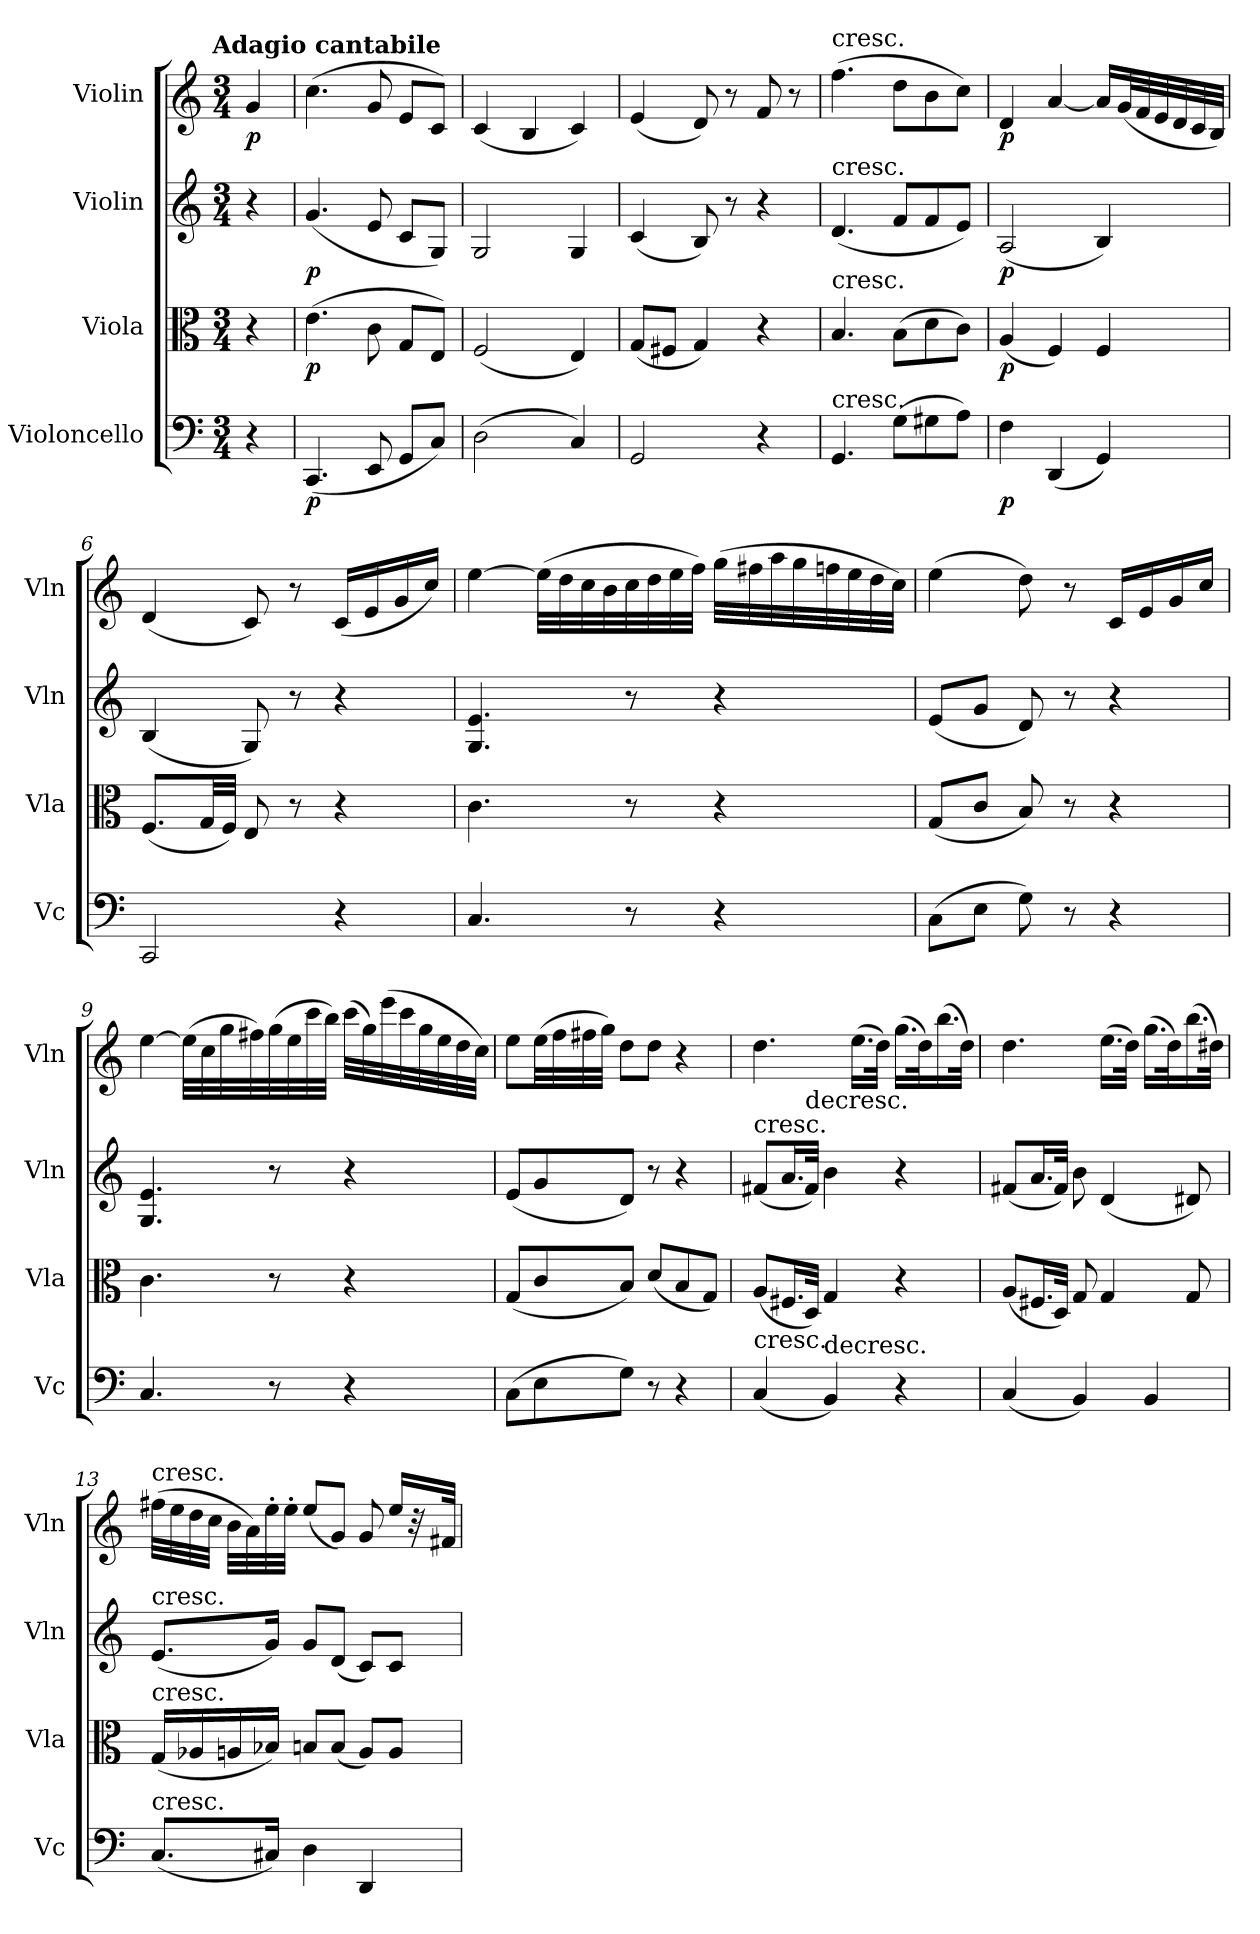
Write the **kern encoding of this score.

**kern	**dynam	**kern	**dynam	**kern	**dynam	**kern	**dynam
*part4	*part4	*part3	*part3	*part2	*part2	*part1	*part1
*staff4	*staff4	*staff3	*staff3	*staff2	*staff2	*staff1	*staff1
*I"Violoncello	*	*I"Viola	*	*I"Violin	*	*I"Violin	*
*I'Vc	*	*I'Vla	*	*I'Vln	*	*I'Vln	*
*clefF4	*	*clefC3	*	*clefG2	*	*clefG2	*
*k[]	*	*k[]	*	*k[]	*	*k[]	*
!!LO:TX:omd:t=Adagio cantabile
*M3/4	*	*M3/4	*	*M3/4	*	*M3/4	*
*MM80	*	*MM80	*	*MM80	*	*MM80	*
=	=	=	=	=	=	=	=
4r	.	4r	.	4r	.	4g/	p
=1	=1	=1	=1	=1	=1	=1	=1
(4.CC/	p	(4.e\	p	(4.g/	p	(4.cc\	.
8EE/	.	8c\	.	8e/	.	8g/	.
8GG/L	.	8G/L	.	8c/L	.	8e/L	.
8C/J)	.	8E/J)	.	8G/J)	.	8c/J)	.
=2	=2	=2	=2	=2	=2	=2	=2
(2D\	.	(2F/	.	2G/	.	(4c/	.
.	.	.	.	.	.	4B/	.
4C/)	.	4E/)	.	4G/	.	4c/)	.
=3	=3	=3	=3	=3	=3	=3	=3
2GG/	.	(8G/L	.	(4c/	.	(4e/	.
.	.	8F#X/J	.	.	.	.	.
.	.	4G/)	.	8B/)	.	8d/)	.
.	.	.	.	8r	.	8r	.
4r	.	4r	.	4r	.	8f/	.
.	.	.	.	.	.	8r	.
=4	=4	=4	=4	=4	=4	=4	=4
!	!	!	!	!	!	!LO:TX:t=cresc.	!
!	!	!	!	!LO:TX:t=cresc.	!	!	!
!	!	!LO:TX:t=cresc.	!	!	!	!	!
!LO:TX:t=cresc.	!	!	!	!	!	!	!
4.GG/	.	4.B/	.	(4.d/	.	(4.ff\	.
(8G\L	.	(8B\L	.	8f/L	.	8dd\L	.
8G#X\	.	8d\	.	8f/	.	8b\	.
8A\J)	.	8c\J)	.	8e/J)	.	8cc\J)	.
=5	=5	=5	=5	=5	=5	=5	=5
4F\	p	(4A/	p	(2A/	p	4d/	p
(4DD/	.	4F/)	.	.	.	[4a/	.
4GG/)	.	4F/	.	4B/)	.	16a/LL]	.
.	.	.	.	.	.	(32g/L	.
.	.	.	.	.	.	32f/	.
.	.	.	.	.	.	32e/	.
.	.	.	.	.	.	32d/	.
.	.	.	.	.	.	32c/	.
.	.	.	.	.	.	32B/JJJ)	.
=6	=6	=6	=6	=6	=6	=6	=6
2CC/	.	(8.F/L	.	(4B/	.	(4d/	.
.	.	32G/LL	.	.	.	.	.
.	.	32F/JJJ)	.	.	.	.	.
.	.	8E/	.	8G/)	.	8c/)	.
.	.	8r	.	8r	.	8r	.
4r	.	4r	.	4r	.	(16c/LL	.
.	.	.	.	.	.	16e/	.
.	.	.	.	.	.	16g/	.
.	.	.	.	.	.	16cc/JJ)	.
=7	=7	=7	=7	=7	=7	=7	=7
4.C/	.	4.c\	.	4.G/ 4.e/	.	[4ee\	.
.	.	.	.	.	.	(32ee\LLL]	.
.	.	.	.	.	.	32dd\	.
.	.	.	.	.	.	32cc\	.
.	.	.	.	.	.	32b\	.
8r	.	8r	.	8r	.	32cc\	.
.	.	.	.	.	.	32dd\	.
.	.	.	.	.	.	32ee\	.
.	.	.	.	.	.	32ff\JJJ)	.
4r	.	4r	.	4r	.	(32gg\LLL	.
.	.	.	.	.	.	32ff#X\	.
.	.	.	.	.	.	32aa\	.
.	.	.	.	.	.	32gg\	.
.	.	.	.	.	.	32ffn\	.
.	.	.	.	.	.	32ee\	.
.	.	.	.	.	.	32dd\	.
.	.	.	.	.	.	32cc\JJJ)	.
=8	=8	=8	=8	=8	=8	=8	=8
(8C\L	.	(8G/L	.	(8e/L	.	(4ee\	.
8E\J	.	8c/J	.	8g/J	.	.	.
8G\)	.	8B/)	.	8d/)	.	8dd\)	.
8r	.	8r	.	8r	.	8r	.
4r	.	4r	.	4r	.	16c/LL	.
.	.	.	.	.	.	16e/	.
.	.	.	.	.	.	16g/	.
.	.	.	.	.	.	16cc/JJ	.
=9	=9	=9	=9	=9	=9	=9	=9
4.C/	.	4.c\	.	4.G/ 4.e/	.	[4ee\	.
.	.	.	.	.	.	(32ee\LLL]	.
.	.	.	.	.	.	32cc\	.
.	.	.	.	.	.	32gg\	.
.	.	.	.	.	.	32ff#X\)	.
8r	.	8r	.	8r	.	(32gg\	.
.	.	.	.	.	.	32ee\	.
.	.	.	.	.	.	32ccc\	.
.	.	.	.	.	.	32bb\JJJ)	.
4r	.	4r	.	4r	.	(32ccc\LLL	.
.	.	.	.	.	.	32gg\)	.
.	.	.	.	.	.	(32eee\	.
.	.	.	.	.	.	32ccc\	.
.	.	.	.	.	.	32gg\	.
.	.	.	.	.	.	32ee\	.
.	.	.	.	.	.	32dd\	.
.	.	.	.	.	.	32cc\JJJ)	.
=10	=10	=10	=10	=10	=10	=10	=10
(8C\L	.	(8G/L	.	(8e/L	.	8ee\L	.
8E\	.	8c/	.	8g/	.	(32ee\LL	.
.	.	.	.	.	.	32ff\	.
.	.	.	.	.	.	32ff#X\	.
.	.	.	.	.	.	32gg\JJJ)	.
8G\J)	.	8B/J)	.	8d/J)	.	8dd\L	.
8r	.	(8d/L	.	8r	.	8dd\J	.
4r	.	8B/	.	4r	.	4r	.
.	.	8G/J)	.	.	.	.	.
=11	=11	=11	=11	=11	=11	=11	=11
!	!	!	!	!LO:TX:t=cresc.	!	!	!
!LO:TX:t=cresc.	!	!	!	!	!	!	!
(4C/	.	(8A/L	.	(8f#X/L	.	4.dd\	.
.	.	16.F#X/L	.	16.a/L	.	.	.
!	!	!	!	!LO:TX:t=decresc.	!	!	!
.	.	32D/JJk)	.	32f#/JJk)	.	.	.
!LO:TX:t=decresc.	!	!	!	!	!	!	!
4BB/)	.	4G/	.	4b\	.	.	.
.	.	.	.	.	.	(16.ee\LL	.
.	.	.	.	.	.	32dd\JJk)	.
4r	.	4r	.	4r	.	(16.gg\LL	.
.	.	.	.	.	.	32dd\K)	.
.	.	.	.	.	.	(16.bb\	.
.	.	.	.	.	.	32dd\JJk)	.
=12	=12	=12	=12	=12	=12	=12	=12
(4C/	.	(8A/L	.	(8f#X/L	.	4.dd\	.
.	.	16.F#X/L	.	16.a/L	.	.	.
.	.	32D/JJk)	.	32f#/JJk)	.	.	.
4BB/)	.	8G/	.	8b\	.	.	.
.	.	4G/	.	(4d/	.	(16.ee\LL	.
.	.	.	.	.	.	32dd\JJk)	.
4BB/	.	.	.	.	.	(16.gg\LL	.
.	.	.	.	.	.	32dd\K)	.
.	.	8G/	.	8d#X/)	.	(16.bb\	.
.	.	.	.	.	.	32dd#X\JJk)	.
=13	=13	=13	=13	=13	=13	=13	=13
!	!	!	!	!	!	!LO:TX:t=cresc.	!
!	!	!	!	!LO:TX:t=cresc.	!	!	!
!	!	!LO:TX:t=cresc.	!	!	!	!	!
!LO:TX:t=cresc.	!	!	!	!	!	!	!
(8.C/L	.	(16G/LL	.	(8.e/L	.	(32ff#X\LLL	.
.	.	.	.	.	.	32ee\	.
.	.	16A-X/	.	.	.	32dd\	.
.	.	.	.	.	.	32cc\JJJ	.
.	.	16An/	.	.	.	32b\LLL	.
.	.	.	.	.	.	32a\)	.
16C#X/Jk)	.	16B-X/JJ)	.	16g/Jk)	.	32ee'\	.
.	.	.	.	.	.	32ee'\JJJ	.
4D\	.	8Bn/L	.	8g/L	.	(8ee/L	.
.	.	(8B/J	.	(8d/J	.	8g/J)	.
4DD/	.	8A/L)	.	8c/L)	.	8g/	.
.	.	8A/J	.	8c/J	.	16ee/LL	.
.	.	.	.	.	.	32r	.
.	.	.	.	.	.	32f#X/JJk	.
=	=	=	=	=	=	=	=
*-	*-	*-	*-	*-	*-	*-	*-
